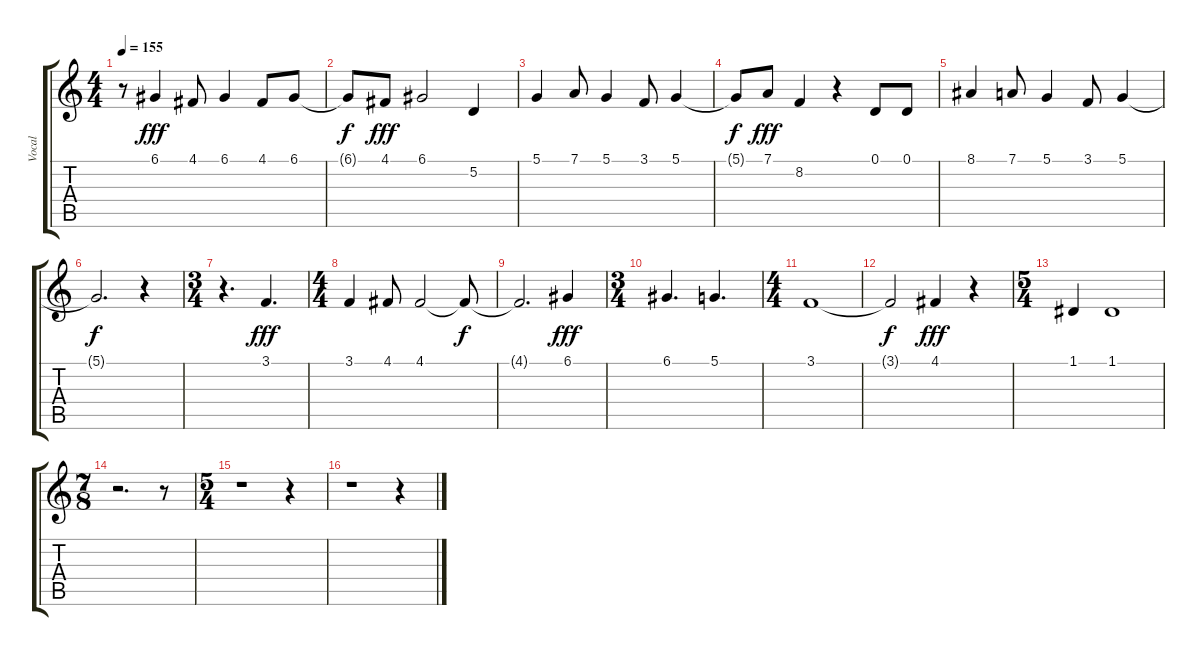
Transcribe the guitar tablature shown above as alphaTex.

\track ("Vocal" "Vocal") {instrument stringensemble1}
\staff {score tabs}
\tuning (D4 A3 F3 C3 G2 D2) {hide}
\ts (4 4)
\tempo 155
\clef g2
\ks c
r.8{dy fff} 6.1.4 4.1.8 6.1.4 4.1.8 6.1.8 |
6.1{t}.8{dy f} 4.1.8{dy fff} 6.1.2 5.2.4 |
5.1.4 7.1.8 5.1.4 3.1.8 5.1.4 |
5.1{t}.8{dy f} 7.1.8{dy fff} 8.2.4 r.4 0.1.8 0.1.8 |
8.1.4 7.1.8 5.1.4 3.1.8 5.1.4 |
5.1{t}.2{d dy f} r.4 |
\ts (3 4)
r.4{d} 3.1.4{d dy fff} |
\ts (4 4)
3.1.4 4.1.8 4.1.2 4.1{t}.8{dy f} |
4.1{t}.2{d} 6.1.4{dy fff} |
\ts (3 4)
6.1.4{d} 5.1.4{d} |
\ts (4 4)
3.1.1 |
3.1{t}.2{dy f} 4.1.4{dy fff} r.4 |
\ts (5 4)
1.1.4 1.1.1 |
\ts (7 8)
r.2{d} r.8 |
\ts (5 4)
r.1 r.4 |
r.1 r.4
